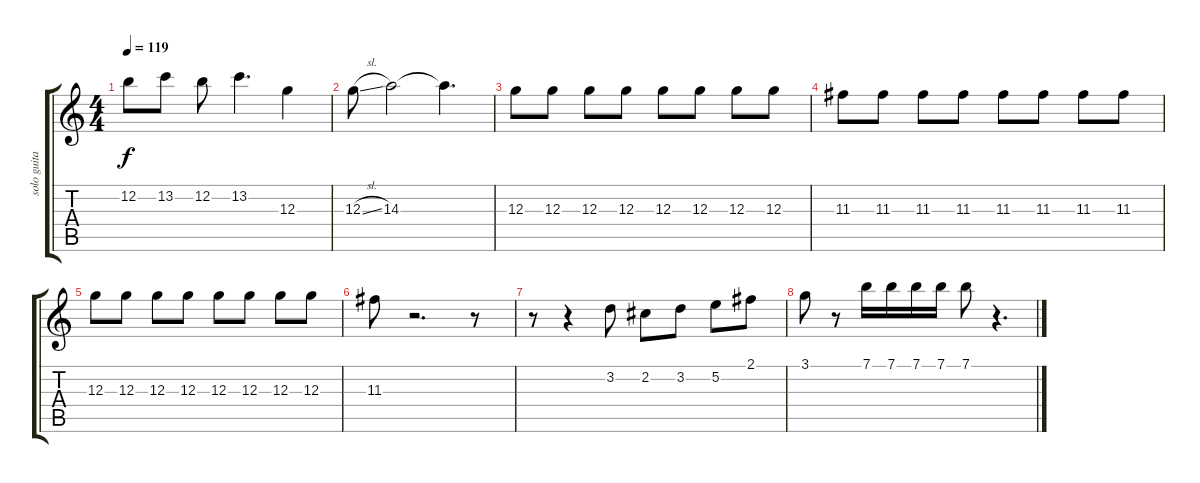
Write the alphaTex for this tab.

\track ("solo guitar" "solo guita") {instrument distortionguitar}
\staff {score tabs}
\tuning (E4 B3 G3 D3 A2 E2) {hide}
\ts (4 4)
\tempo 119
\clef g2
\ks c
12.2.8{dy f} 13.2.8 12.2.8 13.2.4{d} 12.3.4 |
12.3{sl}.8 14.3.2 14.3{t}.4{d} |
12.3.8 12.3.8 12.3.8 12.3.8 12.3.8 12.3.8 12.3.8 12.3.8 |
11.3.8 11.3.8 11.3.8 11.3.8 11.3.8 11.3.8 11.3.8 11.3.8 |
12.3.8 12.3.8 12.3.8 12.3.8 12.3.8 12.3.8 12.3.8 12.3.8 |
11.3.8 r.2{d} r.8 |
r.8 r.4 3.2.8 2.2.8 3.2.8 5.2.8 2.1.8 |
3.1.8 r.8 7.1.16 7.1.16 7.1.16 7.1.16 7.1.8 r.4{d}
